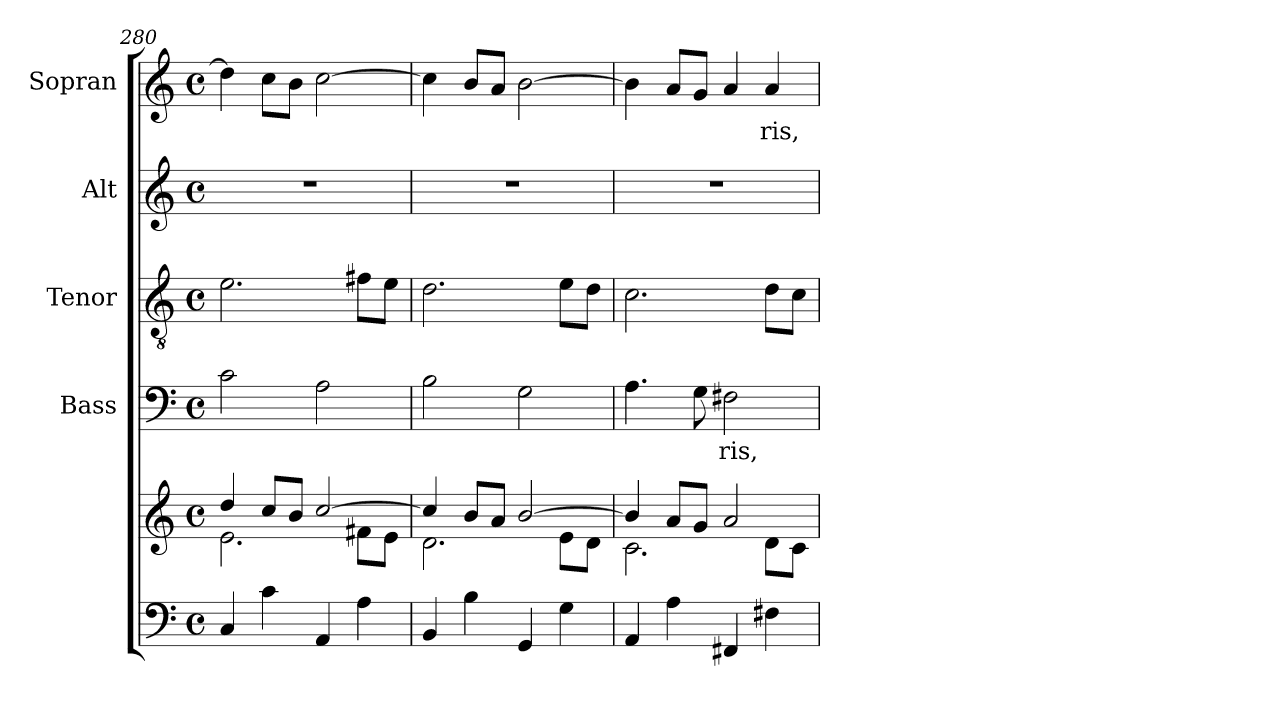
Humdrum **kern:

**kern	**kern	**kern	**text	**kern	**kern	**kern	**text
*part5	*part5	*part4	*part4	*part3	*part2	*part1	*part1
*staff6	*staff5	*staff4	*staff4	*staff3	*staff2	*staff1	*staff1
*	*	*I"Bass	*	*I"Tenor	*I"Alt	*I"Sopran	*
*	*	*I'B.	*	*I'T.	*I'A.	*I'S.	*
*clefF4	*clefG2	*clefF4	*	*clefGv2	*clefG2	*clefG2	*
*k[]	*k[]	*k[]	*	*k[]	*k[]	*k[]	*
*C:	*C:	*C:	*	*C:	*C:	*C:	*
*M4/4	*M4/4	*M4/4	*	*M4/4	*M4/4	*M4/4	*
*met(c)	*met(c)	*met(c)	*	*met(c)	*met(c)	*met(c)	*
=280	=280	=280	=280	=280	=280	=280	=280
*	*^	*	*	*	*	*	*
4C/	4dd/	2.e\	2c\	.	2.e\	1r	4dd\]	.
4c\	8cc/L	.	.	.	.	.	8cc\L	.
.	8b/J	.	.	.	.	.	8b\J	.
4AA/	[>2cc/	.	2A\	.	.	.	[2cc\	.
4A\	.	8f#X\L	.	.	8f#X\L	.	.	.
.	.	8e\J	.	.	8e\J	.	.	.
=281	=281	=281	=281	=281	=281	=281	=281	=281
4BB/	4cc/]	2.d\	2B\	.	2.d\	1r	4cc\]	.
4B\	8b/L	.	.	.	.	.	8b/L	.
.	8a/J	.	.	.	.	.	8a/J	.
4GG/	[>2b/	.	2G\	.	.	.	[2b\	.
4G\	.	8e\L	.	.	8e\L	.	.	.
.	.	8d\J	.	.	8d\J	.	.	.
!!LO:LB:g=z
=282	=282	=282	=282	=282	=282	=282	=282	=282
4AA/	4b/]	2.c\	4.A\	.	2.c\	1r	4b\]	.
4A\	8a/L	.	.	.	.	.	8a/L	.
.	8g/J	.	8G\	.	.	.	8g/J	.
!	!	!	!	!LO:LY:b	!	!	!	!
4FF#X/	2a/	.	2F#X\	-ris,	.	.	4a/	.
!	!	!	!	!	!	!	!	!LO:LY:b
4F#X\	.	8d\L	.	.	8d\L	.	4a/	-ris,
.	.	8c\J	.	.	8c\J	.	.	.
*	*v	*v	*	*	*	*	*	*
=	=	=	=	=	=	=	=
*-	*-	*-	*-	*-	*-	*-	*-
